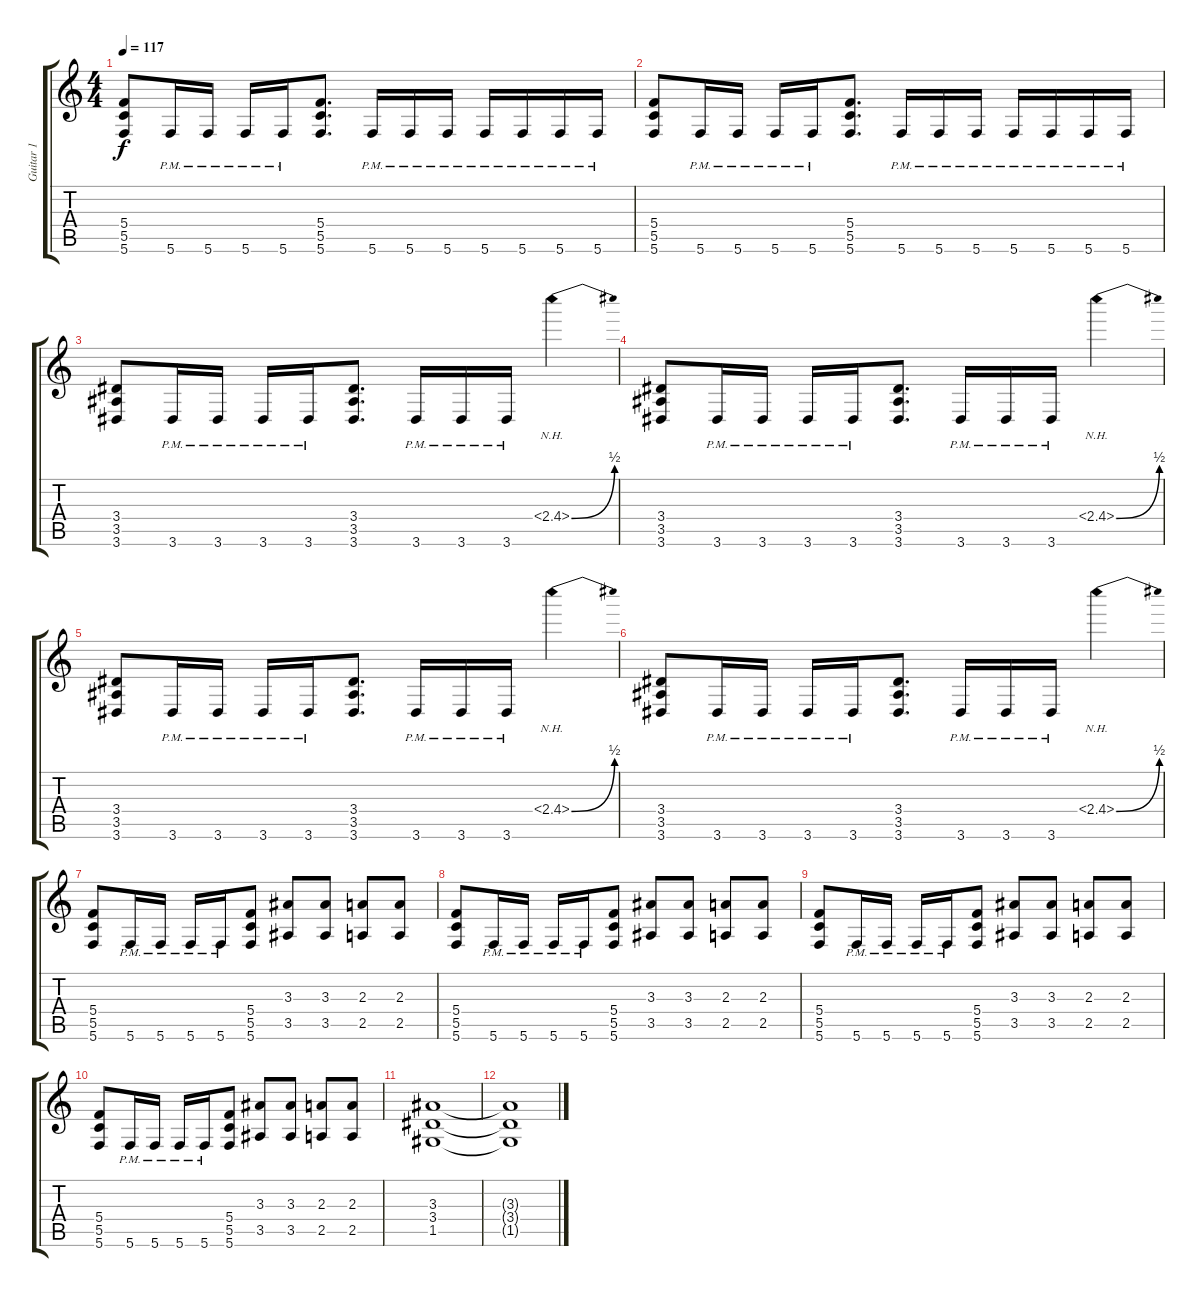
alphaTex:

\track ("Guitar 1" "Guitar 1") {instrument distortionguitar}
\staff {score tabs}
\tuning (E4 C4 G3 C3 G2 C2) {hide}
\ts (4 4)
\tempo 117
\clef g2
\ks c
(5.4 5.5 5.6).8{dy f} 5.6{pm}.16 5.6{pm}.16 5.6{pm}.16 5.6{pm}.16 (5.4 5.5 5.6).8{d} 5.6{pm}.16 5.6{pm}.16 5.6{pm}.16 5.6{pm}.16 5.6{pm}.16 5.6{pm}.16 5.6{pm}.16 |
(5.4 5.5 5.6).8 5.6{pm}.16 5.6{pm}.16 5.6{pm}.16 5.6{pm}.16 (5.4 5.5 5.6).8{d} 5.6{pm}.16 5.6{pm}.16 5.6{pm}.16 5.6{pm}.16 5.6{pm}.16 5.6{pm}.16 5.6{pm}.16 |
(3.4 3.5 3.6).8 3.6{pm}.16 3.6{pm}.16 3.6{pm}.16 3.6{pm}.16 (3.4 3.5 3.6).8{d} 3.6{pm}.16 3.6{pm}.16 3.6{pm}.16 2.4{be (bend 0 0 60 2) nh}.4 |
(3.4 3.5 3.6).8 3.6{pm}.16 3.6{pm}.16 3.6{pm}.16 3.6{pm}.16 (3.4 3.5 3.6).8{d} 3.6{pm}.16 3.6{pm}.16 3.6{pm}.16 2.4{be (bend 0 0 60 2) nh}.4 |
(3.4 3.5 3.6).8 3.6{pm}.16 3.6{pm}.16 3.6{pm}.16 3.6{pm}.16 (3.4 3.5 3.6).8{d} 3.6{pm}.16 3.6{pm}.16 3.6{pm}.16 2.4{be (bend 0 0 60 2) nh}.4 |
(3.4 3.5 3.6).8 3.6{pm}.16 3.6{pm}.16 3.6{pm}.16 3.6{pm}.16 (3.4 3.5 3.6).8{d} 3.6{pm}.16 3.6{pm}.16 3.6{pm}.16 2.4{be (bend 0 0 60 2) nh}.4 |
(5.4 5.5 5.6).8 5.6{pm}.16 5.6{pm}.16 5.6{pm}.16 5.6{pm}.16 (5.4 5.5 5.6).8 (3.3 3.5).8 (3.3 3.5).8 (2.3 2.5).8 (2.3 2.5).8 |
(5.4 5.5 5.6).8 5.6{pm}.16 5.6{pm}.16 5.6{pm}.16 5.6{pm}.16 (5.4 5.5 5.6).8 (3.3 3.5).8 (3.3 3.5).8 (2.3 2.5).8 (2.3 2.5).8 |
(5.4 5.5 5.6).8 5.6{pm}.16 5.6{pm}.16 5.6{pm}.16 5.6{pm}.16 (5.4 5.5 5.6).8 (3.3 3.5).8 (3.3 3.5).8 (2.3 2.5).8 (2.3 2.5).8 |
(5.4 5.5 5.6).8 5.6{pm}.16 5.6{pm}.16 5.6{pm}.16 5.6{pm}.16 (5.4 5.5 5.6).8 (3.3 3.5).8 (3.3 3.5).8 (2.3 2.5).8 (2.3 2.5).8 |
(3.3 3.4 1.5).1 |
(3.3{t} 3.4{t} 1.5{t}).1
